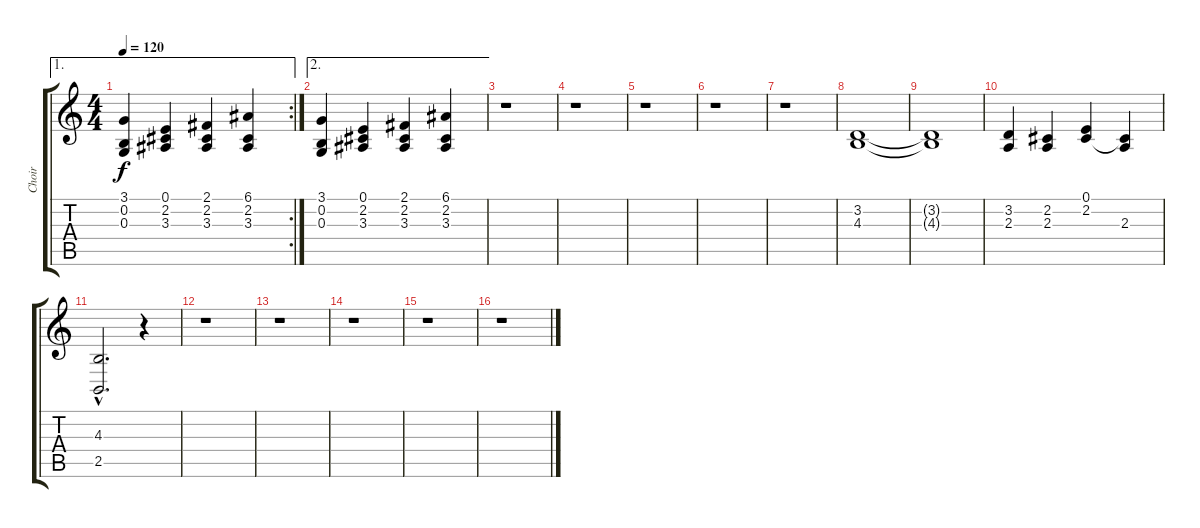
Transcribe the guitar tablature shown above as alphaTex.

\track ("Choir" "Choir") {instrument pad4choir}
\staff {score tabs}
\tuning (E4 B3 G3 D3 A2 E2) {hide}
\ae 1
\rc 2
\ts (4 4)
\tempo 120
\clef g2
\ks c
(3.1 0.2 0.3).4{dy f} (0.1 2.2 3.3).4 (2.1 2.2 3.3).4 (6.1 2.2 3.3).4 |
\ae 2
(3.1 0.2 0.3).4 (0.1 2.2 3.3).4 (2.1 2.2 3.3).4 (6.1 2.2 3.3).4 |
r.1 |
r.1 |
r.1 |
r.1 |
r.1 |
(3.2 4.3).1 |
(3.2{t} 4.3{t}).1 |
(3.2 2.3).4 (2.2 2.3).4 (0.1 2.2).4 (2.2{t} 2.3).4 |
(4.3{hac} 2.5{hac}).2{d} r.4 |
r.1 |
r.1 |
r.1 |
r.1 |
r.1
